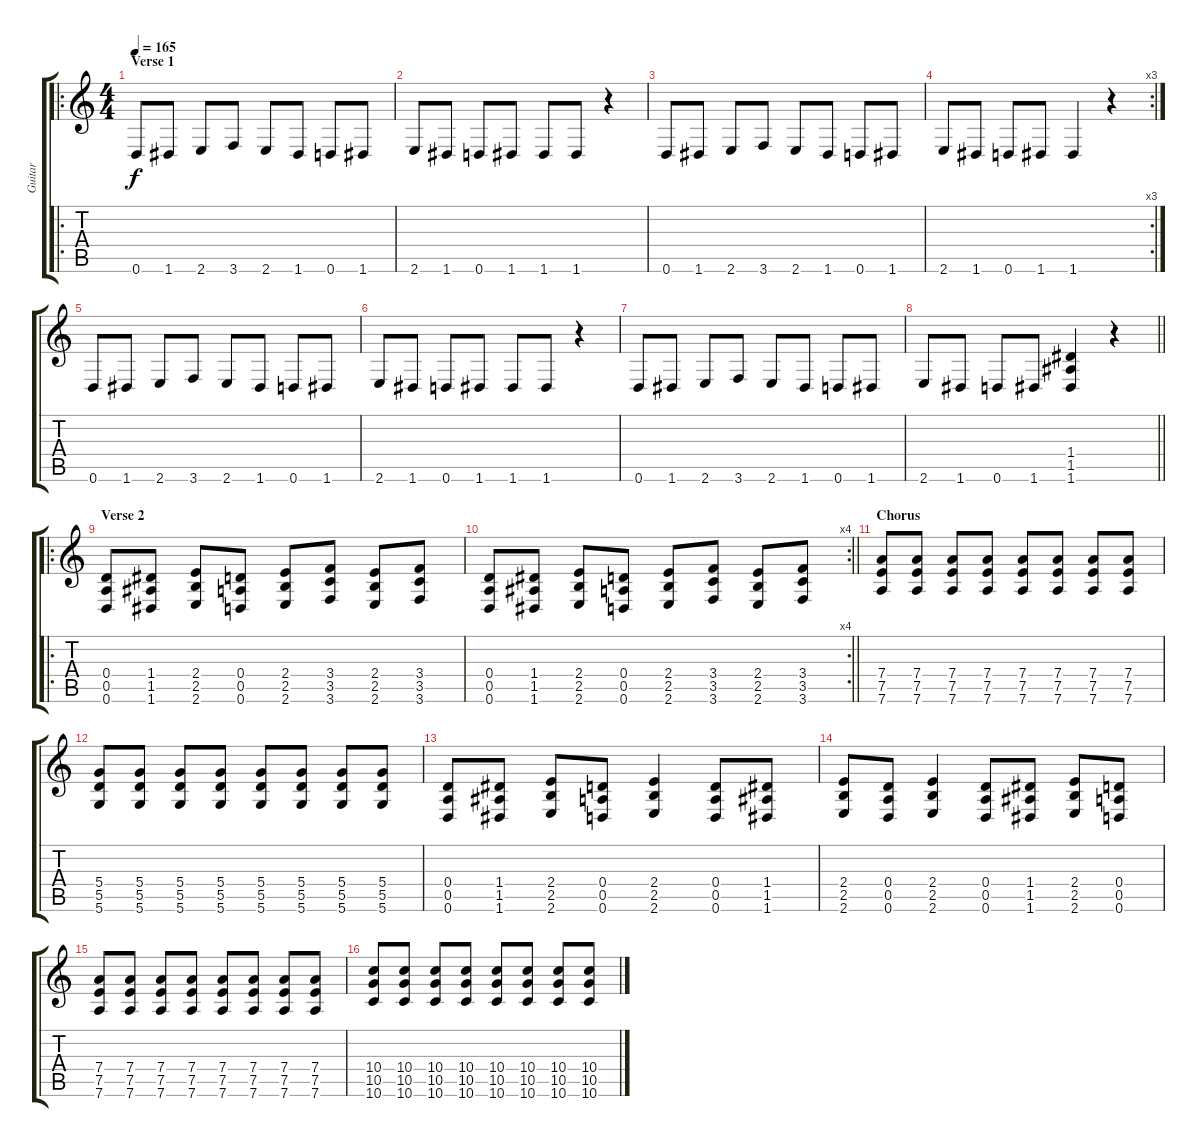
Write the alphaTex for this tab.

\track ("Guitar" "Guitar") {instrument distortionguitar}
\staff {score tabs}
\tuning (E4 B3 G3 D3 A2 D2) {hide}
\ro
\ts (4 4)
\section ("" "Verse 1")
\tempo 165
\clef g2
\ks c
0.6.8{dy f} 1.6.8 2.6.8 3.6.8 2.6.8 1.6.8 0.6.8 1.6.8 |
2.6.8 1.6.8 0.6.8 1.6.8 1.6.8 1.6.8 r.4 |
0.6.8 1.6.8 2.6.8 3.6.8 2.6.8 1.6.8 0.6.8 1.6.8 |
\rc 3
2.6.8 1.6.8 0.6.8 1.6.8 1.6.4 r.4 |
0.6.8 1.6.8 2.6.8 3.6.8 2.6.8 1.6.8 0.6.8 1.6.8 |
2.6.8 1.6.8 0.6.8 1.6.8 1.6.8 1.6.8 r.4 |
0.6.8 1.6.8 2.6.8 3.6.8 2.6.8 1.6.8 0.6.8 1.6.8 |
\barLineRight lightlight
2.6.8 1.6.8 0.6.8 1.6.8 (1.4 1.5 1.6).4 r.4 |
\ro
\section ("" "Verse 2")
(0.4 0.5 0.6).8 (1.4 1.5 1.6).8 (2.4 2.5 2.6).8 (0.4 0.5 0.6).8 (2.4 2.5 2.6).8 (3.4 3.5 3.6).8 (2.4 2.5 2.6).8 (3.4 3.5 3.6).8 |
\rc 4
\barLineRight lightlight
(0.4 0.5 0.6).8 (1.4 1.5 1.6).8 (2.4 2.5 2.6).8 (0.4 0.5 0.6).8 (2.4 2.5 2.6).8 (3.4 3.5 3.6).8 (2.4 2.5 2.6).8 (3.4 3.5 3.6).8 |
\section ("" "Chorus")
(7.4 7.5 7.6).8 (7.4 7.5 7.6).8 (7.4 7.5 7.6).8 (7.4 7.5 7.6).8 (7.4 7.5 7.6).8 (7.4 7.5 7.6).8 (7.4 7.5 7.6).8 (7.4 7.5 7.6).8 |
(5.4 5.5 5.6).8 (5.4 5.5 5.6).8 (5.4 5.5 5.6).8 (5.4 5.5 5.6).8 (5.4 5.5 5.6).8 (5.4 5.5 5.6).8 (5.4 5.5 5.6).8 (5.4 5.5 5.6).8 |
(0.4 0.5 0.6).8 (1.4 1.5 1.6).8 (2.4 2.5 2.6).8 (0.4 0.5 0.6).8 (2.4 2.5 2.6).4 (0.4 0.5 0.6).8 (1.4 1.5 1.6).8 |
(2.4 2.5 2.6).8 (0.4 0.5 0.6).8 (2.4 2.5 2.6).4 (0.4 0.5 0.6).8 (1.4 1.5 1.6).8 (2.4 2.5 2.6).8 (0.4 0.5 0.6).8 |
(7.4 7.5 7.6).8 (7.4 7.5 7.6).8 (7.4 7.5 7.6).8 (7.4 7.5 7.6).8 (7.4 7.5 7.6).8 (7.4 7.5 7.6).8 (7.4 7.5 7.6).8 (7.4 7.5 7.6).8 |
(10.4 10.5 10.6).8 (10.4 10.5 10.6).8 (10.4 10.5 10.6).8 (10.4 10.5 10.6).8 (10.4 10.5 10.6).8 (10.4 10.5 10.6).8 (10.4 10.5 10.6).8 (10.4 10.5 10.6).8
